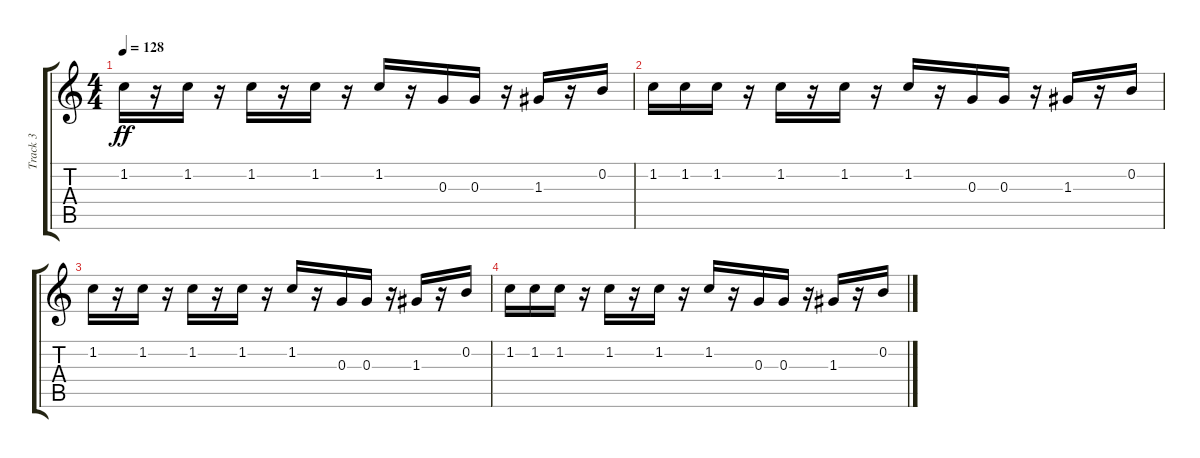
\track ("Track 3" "Track 3") {instrument acousticbass}
\staff {score tabs}
\tuning (E4 B3 G3 D3 A2 E2) {hide}
\ts (4 4)
\tempo 128
\clef g2
\ks c
1.2.16{dy ff instrument acousticbass} r.16 1.2.16 r.16 1.2.16 r.16 1.2.16 r.16 1.2.16 r.16 0.3.16 0.3.16 r.16 1.3.16 r.16 0.2.16 |
1.2.16 1.2.16 1.2.16 r.16 1.2.16 r.16 1.2.16 r.16 1.2.16 r.16 0.3.16 0.3.16 r.16 1.3.16 r.16 0.2.16 |
1.2.16 r.16 1.2.16 r.16 1.2.16 r.16 1.2.16 r.16 1.2.16 r.16 0.3.16 0.3.16 r.16 1.3.16 r.16 0.2.16 |
1.2.16 1.2.16 1.2.16 r.16 1.2.16 r.16 1.2.16 r.16 1.2.16 r.16 0.3.16 0.3.16 r.16 1.3.16 r.16 0.2.16
